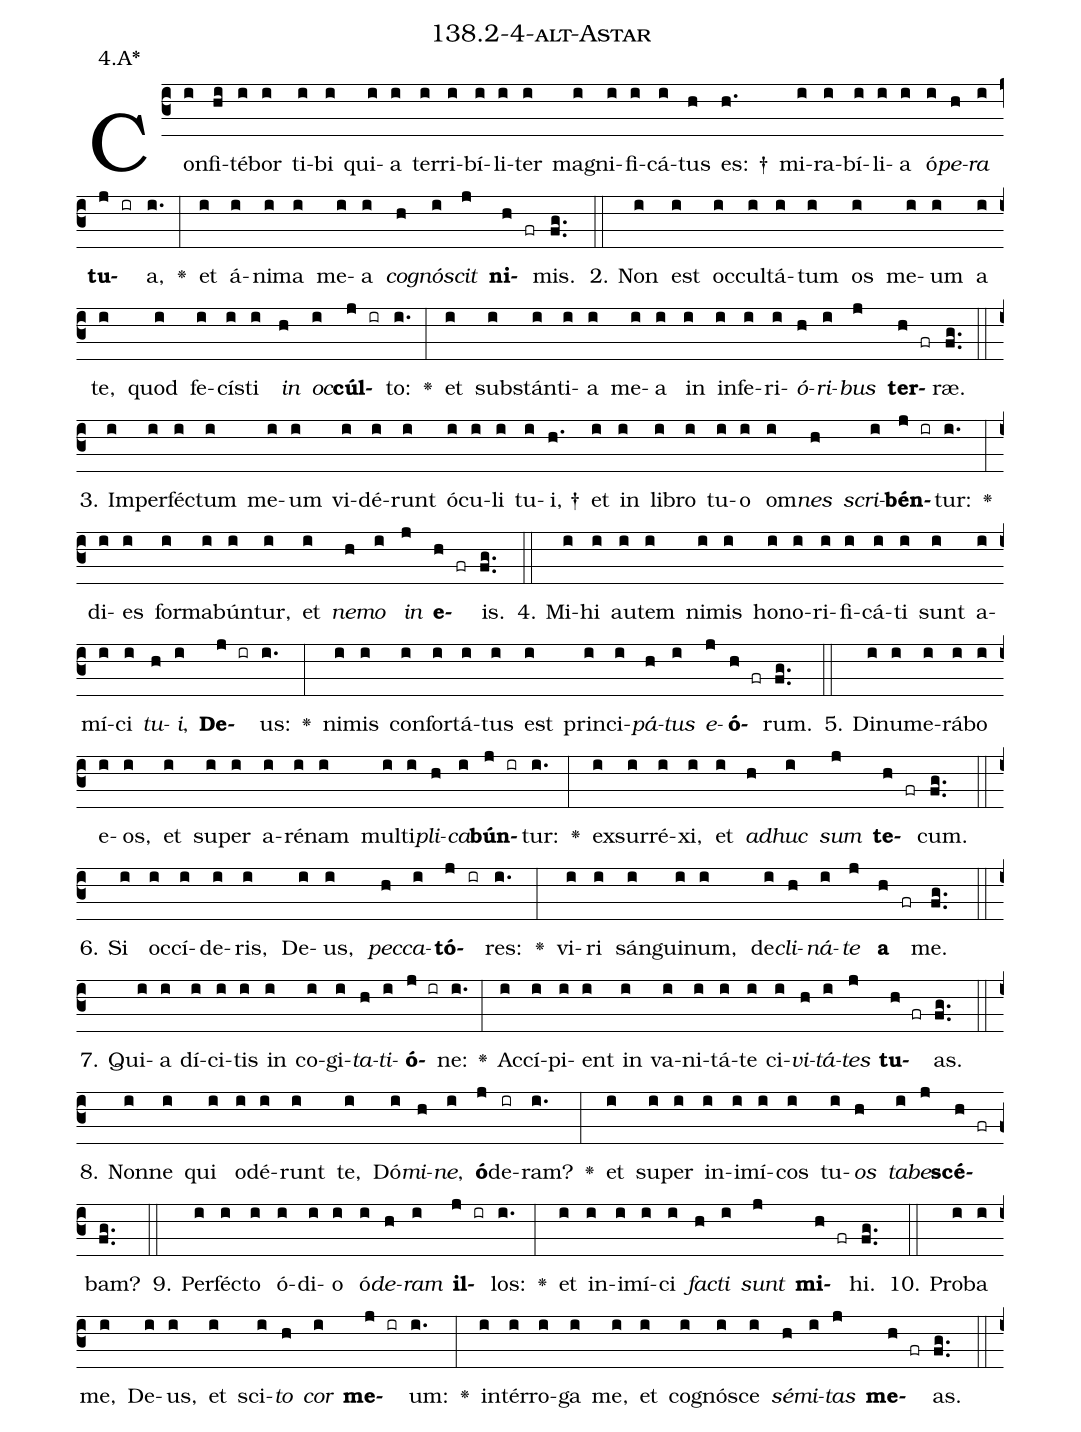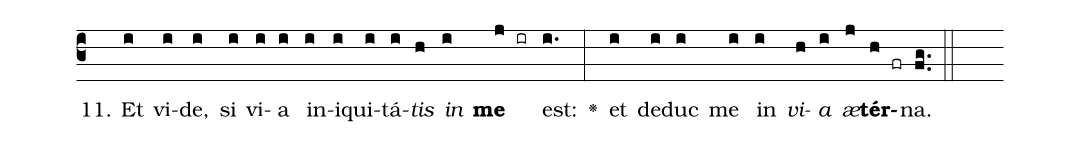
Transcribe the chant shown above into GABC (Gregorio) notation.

name: 138.2-4-alt-Astar;
annotation: 4.A*;
%%
(c3)Con(i)fi(hi)té(i)bor(i) ti(i)bi(i) qui(i)a(i) ter(i)ri(i)bí(i)li(i)ter(i) ma(i)gni(i)fi(i)cá(i)tus(h) es: †(h.) mi(i)ra(i)bí(i)li(i)a(i) ó(i)<i>pe</i>(h)<i>ra</i>(i) <b>tu</b>(j ir)a,(i.) <v>\greheightstar</v>(:) et(i) á(i)ni(i)ma(i) me(i)a(i) <i>co</i>(h)<i>gnó</i>(i)<i>scit</i>(j) <b>ni</b>(h fr)mis.(fg..) (::)
2. Non(i) est(i) oc(i)cul(i)tá(i)tum(i) os(i) me(i)um(i) a(i) te,(i) quod(i) fe(i)cís(i)ti(i) <i>in</i>(h) <i>oc</i>(i)<b>cúl</b>(j ir)to:(i.) <v>\greheightstar</v>(:) et(i) sub(i)stán(i)ti(i)a(i) me(i)a(i) in(i) in(i)fe(i)ri(i)<i>ó</i>(h)<i>ri</i>(i)<i>bus</i>(j) <b>ter</b>(h fr)ræ.(fg..) (::)
3. Im(i)per(i)féc(i)tum(i) me(i)um(i) vi(i)dé(i)runt(i) ó(i)cu(i)li(i) tu(i)i, †(h.) et(i) in(i) li(i)bro(i) tu(i)o(i) om(i)<i>nes</i>(h) <i>scri</i>(i)<b>bén</b>(j ir)tur:(i.) <v>\greheightstar</v>(:) di(i)es(i) for(i)ma(i)bún(i)tur,(i) et(i) <i>ne</i>(h)<i>mo</i>(i) <i>in</i>(j) <b>e</b>(h fr)is.(fg..) (::)
4. Mi(i)hi(i) au(i)tem(i) ni(i)mis(i) ho(i)no(i)ri(i)fi(i)cá(i)ti(i) sunt(i) a(i)mí(i)ci(i) <i>tu</i>(h)<i>i</i>,(i) <b>De</b>(j ir)us:(i.) <v>\greheightstar</v>(:) ni(i)mis(i) con(i)for(i)tá(i)tus(i) est(i) prin(i)ci(i)<i>pá</i>(h)<i>tus</i>(i) <i>e</i>(j)<b>ó</b>(h fr)rum.(fg..) (::)
5. Di(i)nu(i)me(i)rá(i)bo(i) e(i)os,(i) et(i) su(i)per(i) a(i)ré(i)nam(i) mul(i)ti(i)<i>pli</i>(h)<i>ca</i>(i)<b>bún</b>(j ir)tur:(i.) <v>\greheightstar</v>(:) ex(i)sur(i)ré(i)xi,(i) et(i) <i>ad</i>(h)<i>huc</i>(i) <i>sum</i>(j) <b>te</b>(h fr)cum.(fg..) (::)
6. Si(i) oc(i)cí(i)de(i)ris,(i) De(i)us,(i) <i>pec</i>(h)<i>ca</i>(i)<b>tó</b>(j ir)res:(i.) <v>\greheightstar</v>(:) vi(i)ri(i) sán(i)gui(i)num,(i) de(i)<i>cli</i>(h)<i>ná</i>(i)<i>te</i>(j) <b>a</b>(h fr) me.(fg..) (::)
7. Qui(i)a(i) dí(i)ci(i)tis(i) in(i) co(i)gi(i)<i>ta</i>(h)<i>ti</i>(i)<b>ó</b>(j ir)ne:(i.) <v>\greheightstar</v>(:) Ac(i)cí(i)pi(i)ent(i) in(i) va(i)ni(i)tá(i)te(i) ci(i)<i>vi</i>(h)<i>tá</i>(i)<i>tes</i>(j) <b>tu</b>(h fr)as.(fg..) (::)
8. Non(i)ne(i) qui(i) o(i)dé(i)runt(i) te,(i) Dó(i)<i>mi</i>(h)<i>ne</i>,(i) <b>ó</b>(j)de(ir)ram?(i.) <v>\greheightstar</v>(:) et(i) su(i)per(i) in(i)i(i)mí(i)cos(i) tu(i)<i>os</i>(h) <i>ta</i>(i)<i>be</i>(j)<b>scé</b>(h fr)bam?(fg..) (::)
9. Per(i)féc(i)to(i) ó(i)di(i)o(i) ó(i)<i>de</i>(h)<i>ram</i>(i) <b>il</b>(j ir)los:(i.) <v>\greheightstar</v>(:) et(i) in(i)i(i)mí(i)ci(i) <i>fac</i>(h)<i>ti</i>(i) <i>sunt</i>(j) <b>mi</b>(h fr)hi.(fg..) (::)
10. Pro(i)ba(i) me,(i) De(i)us,(i) et(i) sci(i)<i>to</i>(h) <i>cor</i>(i) <b>me</b>(j ir)um:(i.) <v>\greheightstar</v>(:) in(i)tér(i)ro(i)ga(i) me,(i) et(i) co(i)gnó(i)sce(i) <i>sé</i>(h)<i>mi</i>(i)<i>tas</i>(j) <b>me</b>(h fr)as.(fg..) (::)
11. Et(i) vi(i)de,(i) si(i) vi(i)a(i) in(i)i(i)qui(i)tá(i)<i>tis</i>(h) <i>in</i>(i) <b>me</b>(j ir) est:(i.) <v>\greheightstar</v>(:) et(i) de(i)duc(i) me(i) in(i) <i>vi</i>(h)<i>a</i>(i) <i>æ</i>(j)<b>tér</b>(h fr)na.(fg..) (::)
